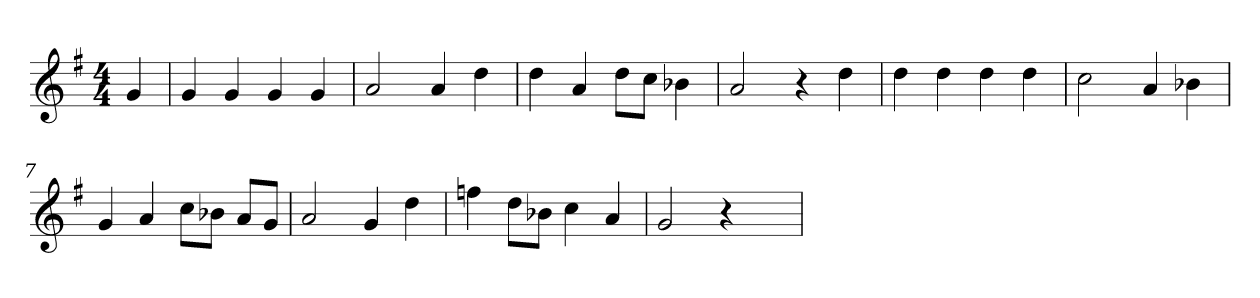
**kern
*part1
*staff1
*clefG2
*k[f#]
*G:
*M4/4
=
4g
=1
4g
4g
4g
4g
=2
2a
4a
4dd
=3
4dd
4a
8dd\L
8cc\J
4b-X
=4
2a
4r
4dd
=5
4dd
4dd
4dd
4dd
=6
2cc
4a
4b-X
=7
4g
4a
8cc\L
8b-X\J
8a/L
8g/J
=8
2a
4g
4dd
=9
4ffn
8dd\L
8b-X\J
4cc
4a
=10
2g
4r
4ryy
=
*-
